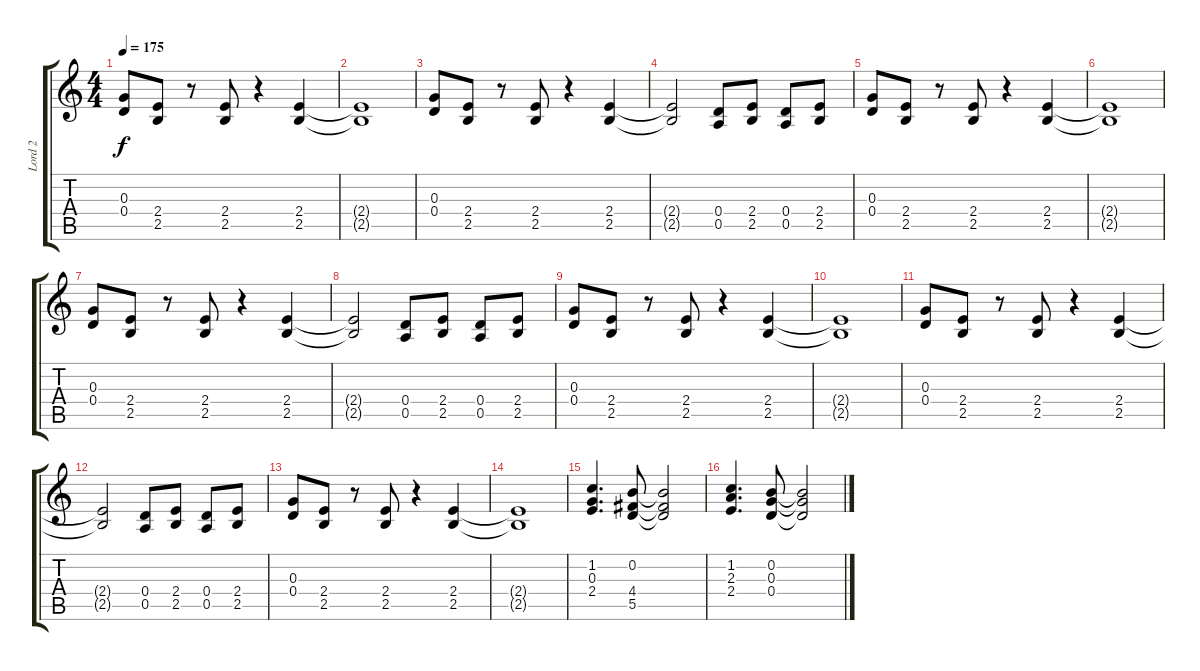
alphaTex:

\track ("Lord 2" "Lord 2") {instrument drawbarorgan}
\staff {score tabs}
\tuning (E5 B4 G4 D4 A3 D3) {hide}
\ts (4 4)
\tempo 175
\clef g2
\ks c
(0.3 0.4).8{dy f} (2.4 2.5).8 r.8 (2.4 2.5).8 r.4 (2.4 2.5).4 |
(2.4{t} 2.5{t}).1 |
(0.3 0.4).8 (2.4 2.5).8 r.8 (2.4 2.5).8 r.4 (2.4 2.5).4 |
(2.4{t} 2.5{t}).2 (0.4 0.5).8 (2.4 2.5).8 (0.4 0.5).8 (2.4 2.5).8 |
(0.3 0.4).8 (2.4 2.5).8 r.8 (2.4 2.5).8 r.4 (2.4 2.5).4 |
(2.4{t} 2.5{t}).1 |
(0.3 0.4).8 (2.4 2.5).8 r.8 (2.4 2.5).8 r.4 (2.4 2.5).4 |
(2.4{t} 2.5{t}).2 (0.4 0.5).8 (2.4 2.5).8 (0.4 0.5).8 (2.4 2.5).8 |
(0.3 0.4).8 (2.4 2.5).8 r.8 (2.4 2.5).8 r.4 (2.4 2.5).4 |
(2.4{t} 2.5{t}).1 |
(0.3 0.4).8 (2.4 2.5).8 r.8 (2.4 2.5).8 r.4 (2.4 2.5).4 |
(2.4{t} 2.5{t}).2 (0.4 0.5).8 (2.4 2.5).8 (0.4 0.5).8 (2.4 2.5).8 |
(0.3 0.4).8 (2.4 2.5).8 r.8 (2.4 2.5).8 r.4 (2.4 2.5).4 |
(2.4{t} 2.5{t}).1 |
(1.2 0.3 2.4).4{d} (0.2 4.4 5.5).8 (0.2{t} 4.4{t} 5.5{t}).2 |
(1.2 2.3 2.4).4{d} (0.2 0.3 0.4).8 (0.2{t} 0.3{t} 0.4{t}).2
